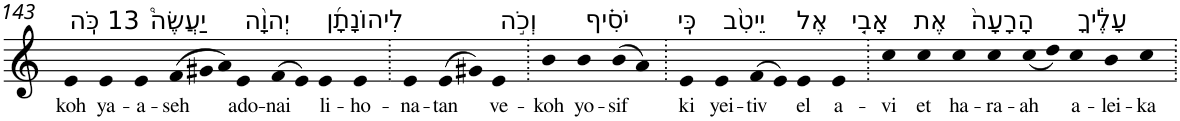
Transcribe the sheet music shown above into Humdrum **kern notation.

**kern	**text
*part1	*part1
*staff1	*staff1
*I"Piano	*
*I'Pno	*
!!LO:PB:g=z
*clefG2	*
*k[]	*
=143	=143
!LO:TX:a:t=13 כֹּֽה	!
!	!LO:LY:b
4e	koh
!LO:TX:a:t=יַעֲשֶׂה֩	!
!	!LO:LY:b
4e	ya-
!	!LO:LY:b
4e	-a-
*Xtuplet	*
!	!LO:LY:b
(>12f	-seh
12g#X	.
12a)	.
!LO:TX:a:t=יְהוָ֨ה	!
!	!LO:LY:b
4e	ado-
!	!LO:LY:b
(>8f	-nai
8e)	.
!LO:TX:a:t=לִיהוֹנָתָ֜ן	!
!	!LO:LY:b
4e	li-
!	!LO:LY:b
4e	-ho-
=144.	=144.
!	!LO:LY:b
4e	-na-
!	!LO:LY:b
(>8e	-tan
8g#X)	.
!LO:TX:a:t=וְכֹ֣ה	!
!	!LO:LY:b
4e	ve-
=145.	=145.
!	!LO:LY:b
4b	-koh
!LO:TX:a:t=יֹסִ֗יף	!
!	!LO:LY:b
4b	yo-
!	!LO:LY:b
(>8b	-sif
8a)	.
=146.	=146.
!LO:TX:a:t=כִּֽי	!
!	!LO:LY:b
4e	ki
!LO:TX:a:t=יֵיטִ֨ב	!
!	!LO:LY:b
4e	yei-
!	!LO:LY:b
(>8f	-tiv
8e)	.
!LO:TX:a:t=אֶל	!
!	!LO:LY:b
4e	el
!LO:TX:a:t=אָבִ֤י	!
!	!LO:LY:b
4e	a-
=147.	=147.
!	!LO:LY:b
4cc	-vi
!LO:TX:a:t=אֶת	!
!	!LO:LY:b
4cc	et
!LO:TX:a:t=הָרָעָה֙	!
!	!LO:LY:b
4cc	ha-
!	!LO:LY:b
4cc	-ra-
!	!LO:LY:b
(<8cc	-ah
8dd)	.
!LO:TX:a:t=עָלֶ֔יךָ	!
!	!LO:LY:b
4cc	a-
!	!LO:LY:b
4b	-lei-
!	!LO:LY:b
4cc	-ka
=.	=.
*-	*-
